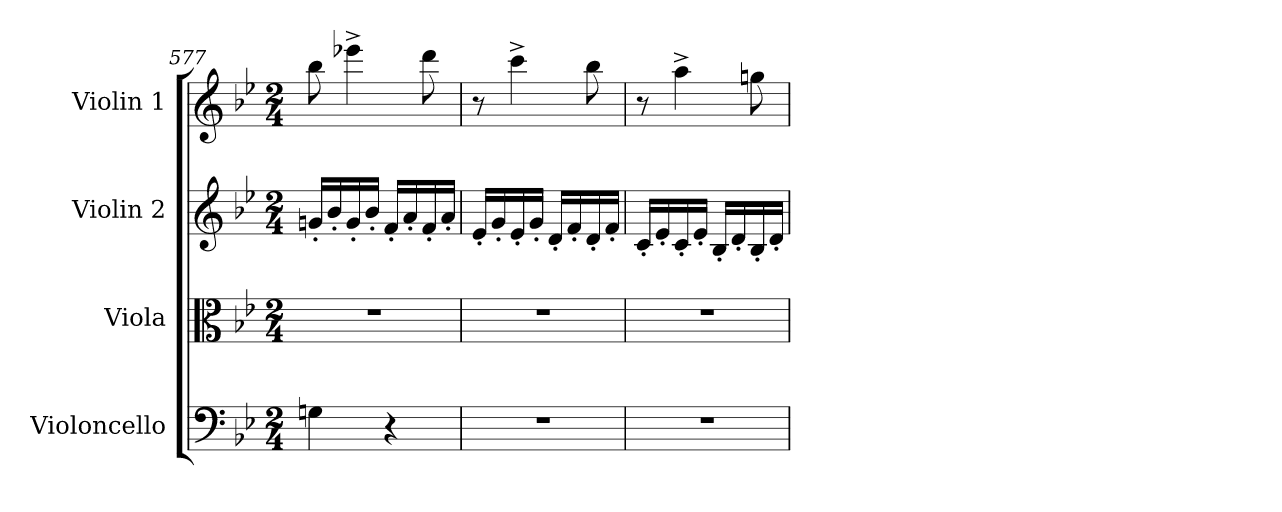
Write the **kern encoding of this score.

**kern	**kern	**kern	**kern
*part4	*part3	*part2	*part1
*staff4	*staff3	*staff2	*staff1
*I"Violoncello	*I"Viola	*I"Violin 2	*I"Violin 1
*I'Vc	*I'Vla	*I'Vln	*I'Vln
!!LO:PB:g=z
*clefF4	*clefC3	*clefG2	*clefG2
*k[b-e-]	*k[b-e-]	*k[b-e-]	*k[b-e-]
*M2/4	*M2/4	*M2/4	*M2/4
=577	=577	=577	=577
4Gn\	2r	16gn'/LL	8bb-\
.	.	16b-'/	.
.	.	16g'/	4eee-X^\
.	.	16b-'/JJ	.
4r	.	16f'/LL	.
.	.	16a'/	.
.	.	16f'/	8ddd\
.	.	16a'/JJ	.
=578	=578	=578	=578
2r	2r	16e-'/LL	8r
.	.	16g'/	.
.	.	16e-'/	4ccc^\
.	.	16g'/JJ	.
.	.	16d'/LL	.
.	.	16f'/	.
.	.	16d'/	8bb-\
.	.	16f'/JJ	.
=579	=579	=579	=579
2r	2r	16c'/LL	8r
.	.	16e-'/	.
.	.	16c'/	4aa^\
.	.	16e-'/JJ	.
.	.	16B-'/LL	.
.	.	16d'/	.
.	.	16B-'/	8ggn\
.	.	16d'/JJ	.
=	=	=	=
*-	*-	*-	*-
